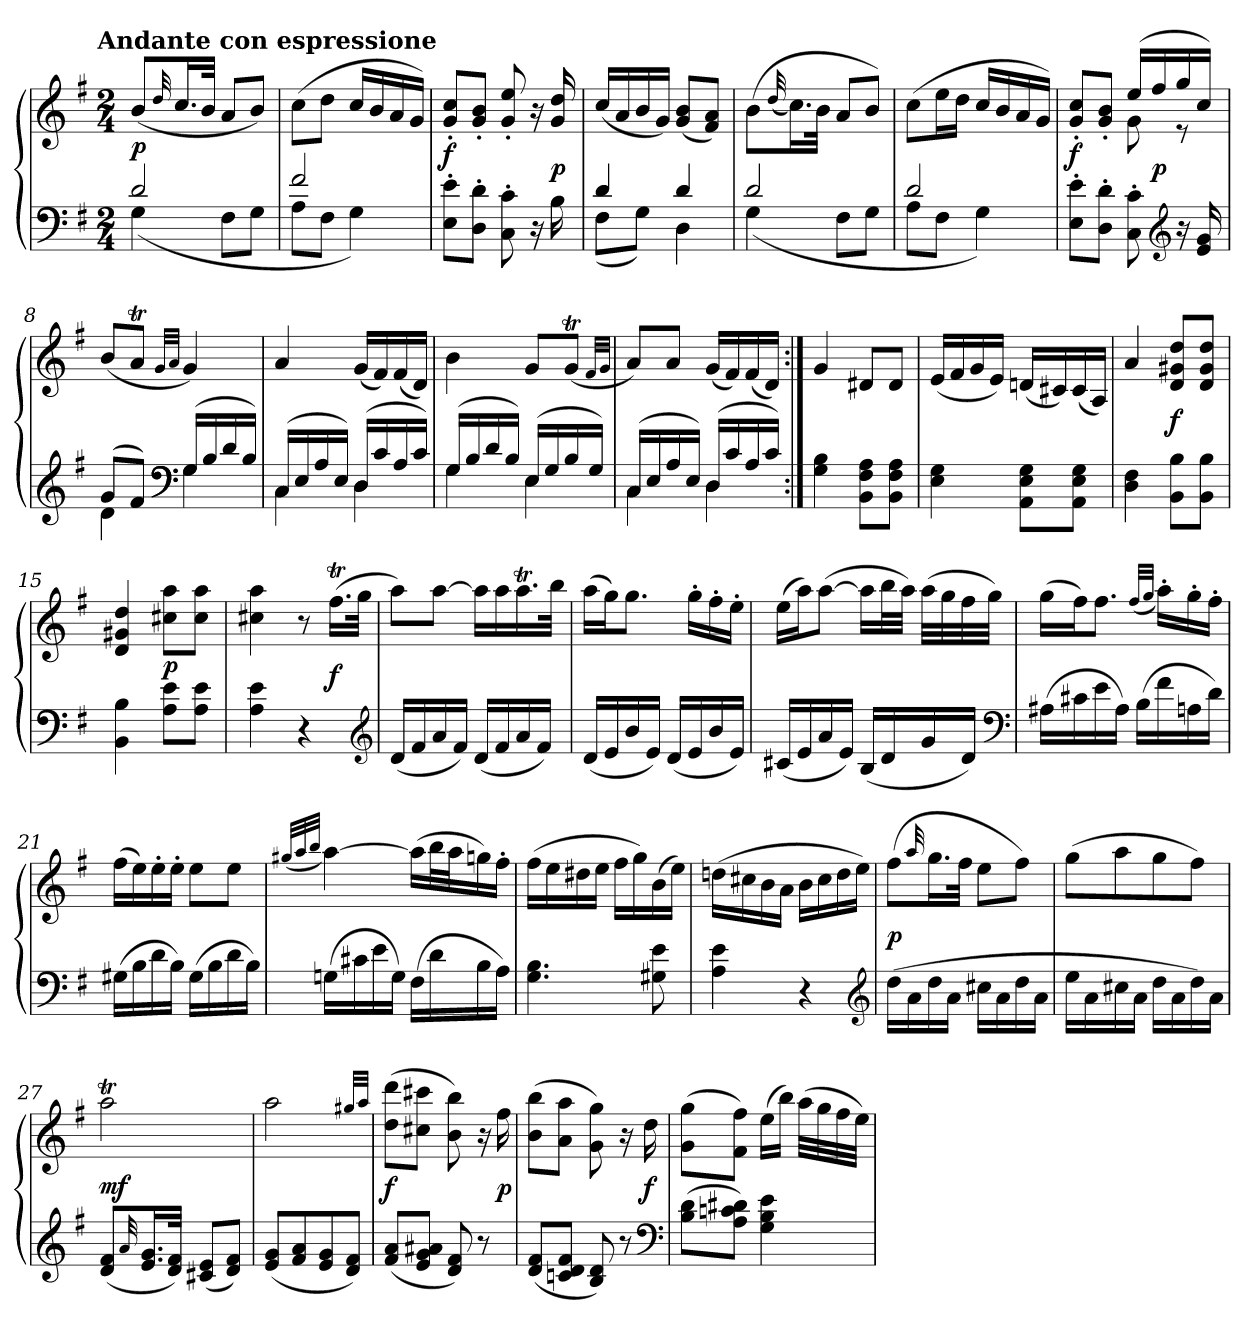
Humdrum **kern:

**kern	**kern	**dynam
*part1	*part1	*part1
*staff2	*staff1	*staff1/2
*clefF4	*clefG2	*
*k[f#]	*k[f#]	*
!!LO:TX:omd:t=Andante con espressione
*M2/4	*M2/4	*
*MM84	*MM84	*
=1	=1	=1
*^	*	*
2d	(4G	(8b/L	p
.	.	32qqdd/	.
.	.	16.cc/L	.
.	.	32b/JJk	.
.	8F#L	8aL	.
.	8GJ	8bJ)	.
=2	=2	=2	=2
2f#	8AL	(8ccL	.
.	8F#J	8ddJ	.
.	4G)	16ccLL	.
.	.	16b	.
.	.	16a	.
.	.	16gJJ)	.
*v	*v	*	*
=3	=3	=3
8E' 8e'L	8g' 8cc'L	f
8D' 8d'J	8g' 8b'J	.
8C' 8c'	8g'/ 8ee'/	.
16r	16r	.
16B	16g/ 16dd/	p
=4	=4	=4
*^	*	*
4d	(8F#L	(16ccLL	.
.	.	16a	.
.	8GJ)	16b	.
.	.	16gJJ)	.
4d	4D	(8g 8bL	.
.	.	8f# 8aJ)	.
=5	=5	=5	=5
2d	(4G	(8bL	.
.	.	(32qqdd/	.
.	.	16.ccL)	.
.	.	32bJJk	.
.	8F#L	8aL	.
.	8GJ	8bJ)	.
=6	=6	=6	=6
2d	8AL	(8ccL	.
.	8F#J	16eeL	.
.	.	16ddJJ	.
.	4G)	16ccLL	.
.	.	16b	.
.	.	16a	.
.	.	16gJJ)	.
*v	*v	*	*
=7	=7	=7
*	*^	*
8E' 8e'L	8g' 8cc'L	4ryy	f
8D' 8d'J	8g' 8b'J	.	.
8C' 8c'	(16eeLL	8g	.
.	16ff#	.	p
*clefG2	*	*	*
16r	16gg	8r	.
16e 16g	16ccJJ)	.	.
*	*v	*v	*
=8	=8	=8
*^	*	*
(8gL	4d	(8bL	.
8f#J)	.	8aTJ	.
*clefF4	*	*	*
.	.	32qg/LLL	.
.	.	32qa/JJJ	.
(16GLL	4G	4g)	.
16B	.	.	.
16d	.	.	.
16BJJ)	.	.	.
=9	=9	=9	=9
(16CLL	4C	4a	.
16E	.	.	.
16A	.	.	.
16EJJ)	.	.	.
(16DLL	4D	(16gLL	.
16c	.	16f#)	.
16A	.	(16f#	.
16cJJ)	.	16dJJ)	.
=10	=10	=10	=10
(16GLL	4G	4b	.
16B	.	.	.
16d	.	.	.
16BJJ)	.	.	.
(16ELL	4E	8gL	.
16G	.	.	.
16B	.	(8gTJ	.
16GJJ)	.	.	.
.	.	32qf#/LLL	.
.	.	32qg/JJJ	.
=11	=11	=11	=11
(16CLL	4C	8aL)	.
16E	.	.	.
16A	.	8aJ	.
16EJJ)	.	.	.
(16DLL	4D	(16gLL	.
16c	.	16f#)	.
16A	.	(16f#	.
16cJJ)	.	16dJJ)	.
*v	*v	*	*
=12:|!	=12:|!	=12:|!
4G 4B	4g	.
8BB 8F# 8AL	8d#XL	.
8BB 8F# 8AJ	8d#J	.
=13	=13	=13
4E 4G	(16eLL	.
.	16f#	.
.	16g	.
.	16eJJ)	.
8AA\ 8E\ 8G\L	(16dnLL	.
.	16c#X)	.
8AA\ 8E\ 8G\J	(16c#	.
.	16AJJ)	.
=14	=14	=14
4D 4F#	4a	.
8BB 8BL	8d 8g#X 8ddL	f
8BB 8BJ	8d 8g# 8ddJ	.
=15	=15	=15
4BB 4B	4d 4g#X 4dd	.
8A 8eL	8cc#X 8aaL	p
8A 8eJ	8cc# 8aaJ	.
=16	=16	=16
4A 4e	4cc#X 4aa	.
4r	8r	.
.	(16.ff#tLL	f
.	32ggJJk	.
*clefG2	*	*
=17	=17	=17
(16dLL	8aaL)	.
16f#	.	.
16a	[8aaJ	.
16f#JJ)	.	.
(16dLL	16aaLL]	.
16f#	16aa	.
16a	16.aaT	.
16f#JJ)	.	.
.	32bbJJk	.
=18	=18	=18
(16dLL	(16aaLL	.
16e	16ggJ)	.
16b	8.ggJ	.
16eJJ)	.	.
(16dLL	.	.
16e	16gg'LL	.
16b	16ff#'	.
16eJJ)	16ee'JJ	.
=19	=19	=19
(16c#XLL	(16eeLL	.
16e	16aaJ)	.
16a	([8aaJ	.
16eJJ)	.	.
(16BLL	16aaLL]	.
16d	32bbL	.
.	32aaJJJ)	.
16g	(32aaLLL	.
.	32gg	.
16dJJ)	32ff#	.
.	32ggJJJ)	.
*clefF4	*	*
=20	=20	=20
(16A#XLL	(16ggLL	.
16c#X	16ff#J)	.
16e	8.ff#J	.
16A#JJ)	.	.
(16BLL	.	.
.	(32qff#/LLL	.
.	32qgg/JJJ	.
16f#	16aa'LL)	.
16An	16gg'	.
16dJJ)	16ff#'JJ	.
=21	=21	=21
(16G#XLL	(16ff#LL	.
16B	16ee)	.
16d	16ee'	.
16BJJ)	16ee'JJ	.
(16G#LL	8eeL	.
16B	.	.
16d	8eeJ	.
16BJJ)	.	.
=22	=22	=22
.	(32qgg#X/LLL	.
.	32qaa/	.
.	32qbb/JJJ	.
(16GnLL	[4aa)	.
16c#X	.	.
16e	.	.
16GJJ)	.	.
(16F#LL	(16aaLL]	.
16d	32bbL	.
.	32aaJ	.
16B	16ggn)	.
16AJJ)	16ff#'JJ	.
=23	=23	=23
4.G 4.B	(16ff#LL	.
.	16ee	.
.	16dd#X	.
.	16eeJJ	.
.	16ff#LL	.
.	16gg)	.
8G#X 8e	(16b	.
.	16eeJJ)	.
=24	=24	=24
4A 4e	(16ddnLL	.
.	16cc#X	.
.	16b	.
.	16aJJ	.
4r	16bLL	.
.	16cc#	.
.	16dd	.
.	16eeJJ)	.
*clefG2	*	*
=25	=25	=25
(16ddLL	(8ff#L	p
16a	.	.
.	32qqaa/	.
16dd	16.ggL	.
16aJJ	.	.
.	32ff#JJk	.
16cc#XLL	8eeL	.
16a	.	.
16dd	8ff#J)	.
16aJJ	.	.
=26	=26	=26
16eeLL	(8ggL	.
16a	.	.
16cc#X	8aa	.
16aJJ	.	.
16ddLL	8gg	.
16a	.	.
16dd)	8ff#J)	.
16aJJ	.	.
=27	=27	=27
(8d 8f#L	2aaT	mf
32qqa/	.	.
16.e 16.gL	.	.
32d 32f#JJk)	.	.
(8c#X 8eL	.	.
8d 8f#J)	.	.
=28	=28	=28
(8e 8gL	2aa	.
8f# 8a	.	.
8e 8g	.	.
8d 8f#J)	.	.
.	32qgg#XTTT/LLL	.
.	32qaa/JJJ	.
=29	=29	=29
(8f# 8aL	(8dd 8dddL	f
8e 8g 8a#XJ	8cc#X 8ccc#XJ	.
8d 8f#)	8b 8bb)	.
8r	16r	.
.	16ff#	p
=30	=30	=30
(8d 8f#L	(8b 8bbL	.
8cn 8d 8f#J	8a 8aaJ	.
8B 8d)	8g 8gg)	.
8r	16r	.
.	16dd	f
*clefF4	*	*
=31	=31	=31
(8B 8dL	(8g 8ggL	.
8A 8cn 8d#XJ)	8f# 8ff#J)	.
4G 4B 4e	(16eeLL	.
.	16bbJJ)	.
.	(32aaLLL	.
.	32gg	.
.	32ff#	.
.	32eeJJJ)	.
=	=	=
*-	*-	*-
